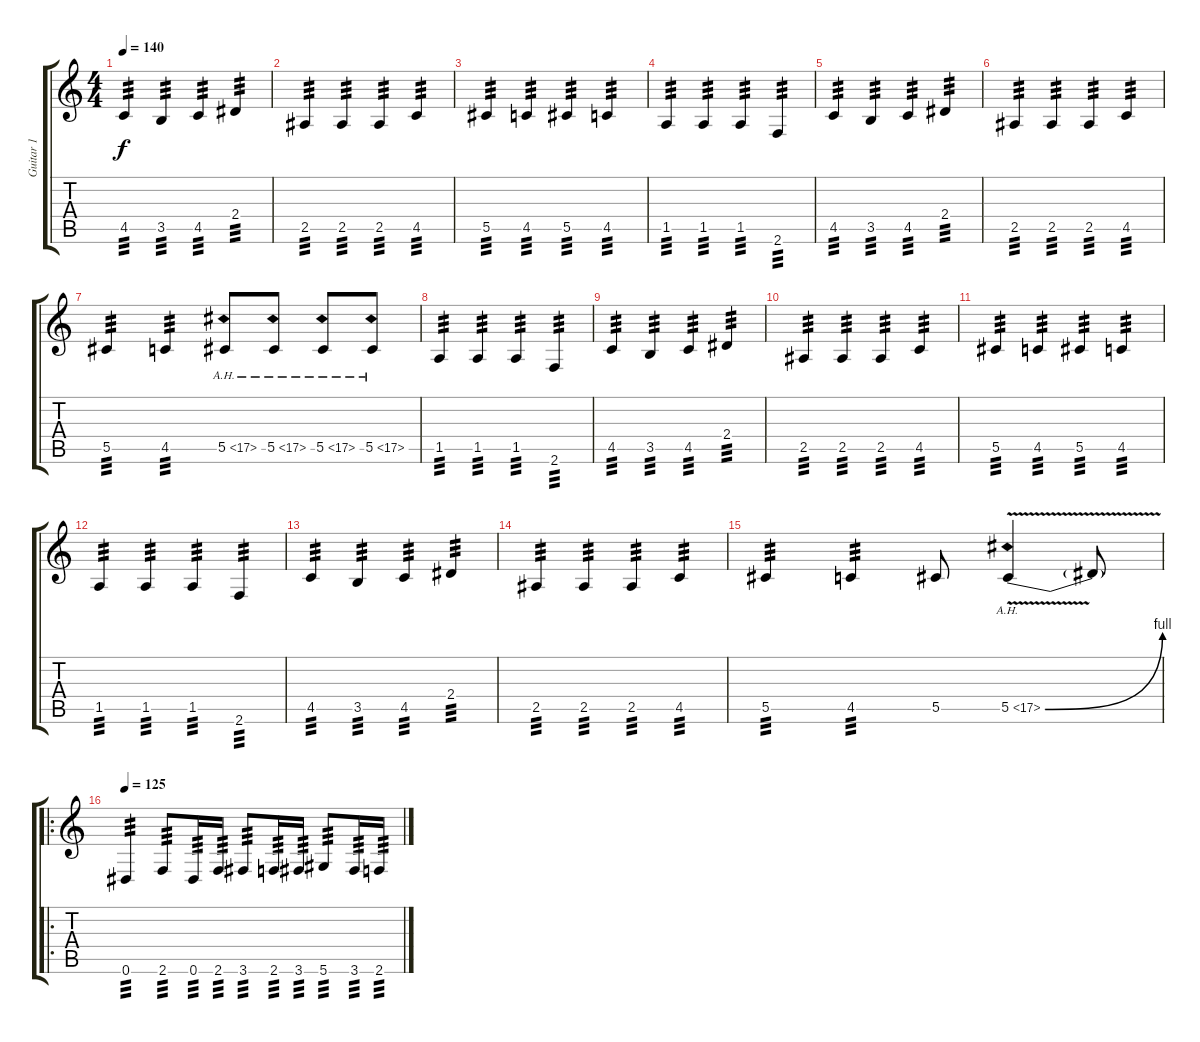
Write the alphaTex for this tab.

\track ("Guitar 1" "Guitar 1") {instrument distortionguitar}
\staff {score tabs}
\tuning (Eb4 Bb3 Gb3 Db3 Ab2 Eb2) {hide}
\ts (4 4)
\tempo 140
\clef g2
\ks c
4.5.4{tp 3 dy f} 3.5.4{tp 3} 4.5.4{tp 3} 2.4.4{tp 3} |
2.5.4{tp 3} 2.5.4{tp 3} 2.5.4{tp 3} 4.5.4{tp 3} |
5.5.4{tp 3} 4.5.4{tp 3} 5.5.4{tp 3} 4.5.4{tp 3} |
1.5.4{tp 3} 1.5.4{tp 3} 1.5.4{tp 3} 2.6.4{tp 3} |
4.5.4{tp 3} 3.5.4{tp 3} 4.5.4{tp 3} 2.4.4{tp 3} |
2.5.4{tp 3} 2.5.4{tp 3} 2.5.4{tp 3} 4.5.4{tp 3} |
5.5.4{tp 3} 4.5.4{tp 3} 5.5{ah 12}.8 5.5{ah 12}.8 5.5{ah 12}.8 5.5{ah 12}.8 |
1.5.4{tp 3} 1.5.4{tp 3} 1.5.4{tp 3} 2.6.4{tp 3} |
4.5.4{tp 3} 3.5.4{tp 3} 4.5.4{tp 3} 2.4.4{tp 3} |
2.5.4{tp 3} 2.5.4{tp 3} 2.5.4{tp 3} 4.5.4{tp 3} |
5.5.4{tp 3} 4.5.4{tp 3} 5.5.4{tp 3} 4.5.4{tp 3} |
1.5.4{tp 3} 1.5.4{tp 3} 1.5.4{tp 3} 2.6.4{tp 3} |
4.5.4{tp 3} 3.5.4{tp 3} 4.5.4{tp 3} 2.4.4{tp 3} |
2.5.4{tp 3} 2.5.4{tp 3} 2.5.4{tp 3} 4.5.4{tp 3} |
5.5.4{tp 3} 4.5.4{tp 3} 5.5.8 5.5{be (bend 0 0 60 4) ah 12 v}.4 5.5{t}.8 |
\ro
\tempo 125
0.6.4{tp 3} 2.6.8{tp 3} 0.6.16{tp 3} 2.6.16{tp 3} 3.6.8{tp 3} 2.6.16{tp 3} 3.6.16{tp 3} 5.6.8{tp 3} 3.6.16{tp 3} 2.6.16{tp 3}
